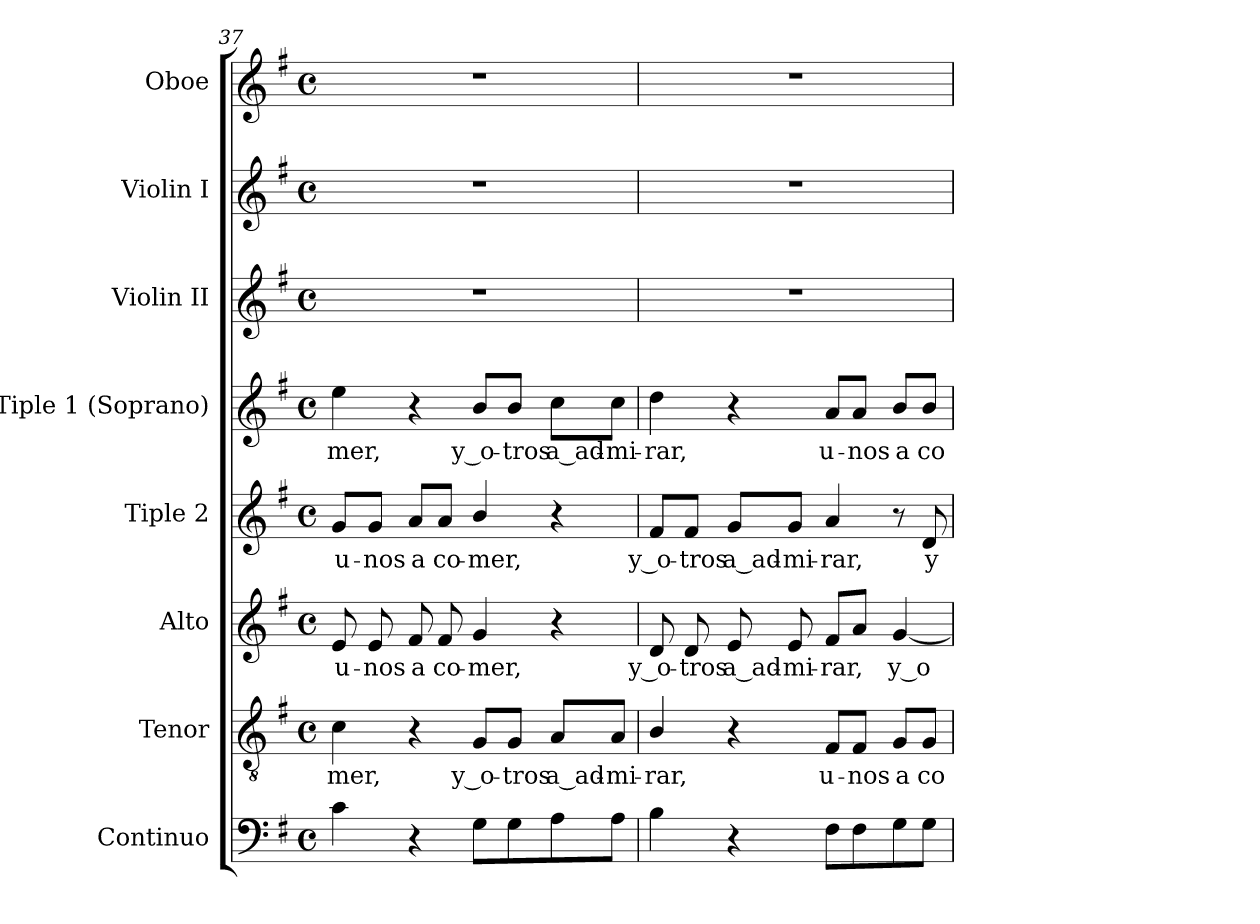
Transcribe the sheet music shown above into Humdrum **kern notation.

**kern	**kern	**text	**kern	**text	**kern	**text	**kern	**text	**kern	**kern	**kern
*part8	*part7	*part7	*part6	*part6	*part5	*part5	*part4	*part4	*part3	*part2	*part1
*staff8	*staff7	*staff7	*staff6	*staff6	*staff5	*staff5	*staff4	*staff4	*staff3	*staff2	*staff1
*I"Continuo	*I"Tenor	*	*I"Alto	*	*I"Tiple 2	*	*I"Tiple  1 (Soprano)	*	*I"Violin II	*I"Violin I	*I"Oboe
*I'Cont.	*I'T.	*	*I'A.	*	*	*	*I'S.	*	*I'Vln. II	*I'Vln. I	*I'Ob.
*clefF4	*clefGv2	*	*clefG2	*	*clefG2	*	*clefG2	*	*clefG2	*clefG2	*clefG2
*	*ITrd7c12	*	*	*	*	*	*	*	*	*	*
*k[f#]	*k[f#]	*	*k[f#]	*	*k[f#]	*	*k[f#]	*	*k[f#]	*k[f#]	*k[f#]
*G:	*G:	*	*G:	*	*G:	*	*G:	*	*G:	*G:	*G:
*M4/4	*M4/4	*	*M4/4	*	*M4/4	*	*M4/4	*	*M4/4	*M4/4	*M4/4
*met(c)	*met(c)	*	*met(c)	*	*met(c)	*	*met(c)	*	*met(c)	*met(c)	*met(c)
=37	=37	=37	=37	=37	=37	=37	=37	=37	=37	=37	=37
!	!	!LO:LY:b:color=#000000	!	!	!	!	!	!	!	!	!
!	!	!	!	!LO:LY:b:color=#000000	!	!	!	!	!	!	!
!	!	!	!	!	!	!LO:LY:b:color=#000000	!	!	!	!	!
!	!	!	!	!	!	!	!	!LO:LY:b:color=#000000	!	!	!
4ci\	4Ci\	-mer,	8ei/	u-	8gi/L	u-	4eei\	-mer,	1r	1r	1r
!	!	!	!	!LO:LY:b:color=#000000	!	!	!	!	!	!	!
!	!	!	!	!	!	!LO:LY:b:color=#000000	!	!	!	!	!
.	.	.	8ei/	-nos	8gi/J	-nos	.	.	.	.	.
!	!	!	!	!LO:LY:b:color=#000000	!	!	!	!	!	!	!
!	!	!	!	!	!	!LO:LY:b:color=#000000	!	!	!	!	!
4r	4r	.	8f#i/	a	8ai/L	a	4r	.	.	.	.
!	!	!	!	!LO:LY:b:color=#000000	!	!	!	!	!	!	!
!	!	!	!	!	!	!LO:LY:b:color=#000000	!	!	!	!	!
.	.	.	8f#i/	co-	8ai/J	co-	.	.	.	.	.
!	!	!LO:LY:b:color=#000000	!	!	!	!	!	!	!	!	!
!	!	!	!	!LO:LY:b:color=#000000	!	!	!	!	!	!	!
!	!	!	!	!	!	!LO:LY:b:color=#000000	!	!	!	!	!
!	!	!	!	!	!	!	!	!LO:LY:b:color=#000000	!	!	!
8Gi\L	8GGi/L	y_o-	4gi/	-mer,	4bi/	-mer,	8bi/L	y_o-	.	.	.
!	!	!LO:LY:b:color=#000000	!	!	!	!	!	!	!	!	!
!	!	!	!	!	!	!	!	!LO:LY:b:color=#000000	!	!	!
8Gi\	8GGi/J	-tros	.	.	.	.	8bi/J	-tros	.	.	.
!	!	!LO:LY:b:color=#000000	!	!	!	!	!	!	!	!	!
!	!	!	!	!	!	!	!	!LO:LY:b:color=#000000	!	!	!
8Ai\	8AAi/L	a_ad-	4r	.	4r	.	8cci\L	a_ad-	.	.	.
!	!	!LO:LY:b:color=#000000	!	!	!	!	!	!	!	!	!
!	!	!	!	!	!	!	!	!LO:LY:b:color=#000000	!	!	!
8Ai\J	8AAi/J	-mi-	.	.	.	.	8cci\J	-mi-	.	.	.
=38	=38	=38	=38	=38	=38	=38	=38	=38	=38	=38	=38
!	!	!LO:LY:b:color=#000000	!	!	!	!	!	!	!	!	!
!	!	!	!	!LO:LY:b:color=#000000	!	!	!	!	!	!	!
!	!	!	!	!	!	!LO:LY:b:color=#000000	!	!	!	!	!
!	!	!	!	!	!	!	!	!LO:LY:b:color=#000000	!	!	!
4Bi\	4BBi/	-rar,	8di/	y_o-	8f#i/L	y_o-	4ddi\	-rar,	1r	1r	1r
!	!	!	!	!LO:LY:b:color=#000000	!	!	!	!	!	!	!
!	!	!	!	!	!	!LO:LY:b:color=#000000	!	!	!	!	!
.	.	.	8di/	-tros	8f#i/J	-tros	.	.	.	.	.
!	!	!	!	!LO:LY:b:color=#000000	!	!	!	!	!	!	!
!	!	!	!	!	!	!LO:LY:b:color=#000000	!	!	!	!	!
4r	4r	.	8ei/	a_ad-	8gi/L	a_ad-	4r	.	.	.	.
!	!	!	!	!LO:LY:b:color=#000000	!	!	!	!	!	!	!
!	!	!	!	!	!	!LO:LY:b:color=#000000	!	!	!	!	!
.	.	.	8ei/	-mi-	8gi/J	-mi-	.	.	.	.	.
!	!	!LO:LY:b:color=#000000	!	!	!	!	!	!	!	!	!
!	!	!	!	!LO:LY:b:color=#000000	!	!	!	!	!	!	!
!	!	!	!	!	!	!LO:LY:b:color=#000000	!	!	!	!	!
!	!	!	!	!	!	!	!	!LO:LY:b:color=#000000	!	!	!
8F#i\L	8FF#i/L	u-	8f#i/L	-rar,	4ai/	-rar,	8ai/L	u-	.	.	.
!	!	!LO:LY:b:color=#000000	!	!	!	!	!	!	!	!	!
!	!	!	!	!	!	!	!	!LO:LY:b:color=#000000	!	!	!
8F#i\	8FF#i/J	-nos	8ai/J	.	.	.	8ai/J	-nos	.	.	.
!	!	!LO:LY:b:color=#000000	!	!	!	!	!	!	!	!	!
!	!	!	!	!LO:LY:b:color=#000000	!	!	!	!	!	!	!
!	!	!	!	!	!	!	!	!LO:LY:b:color=#000000	!	!	!
8Gi\	8GGi/L	a	[4gi/	y_o-	8r	.	8bi/L	a	.	.	.
!	!	!LO:LY:b:color=#000000	!	!	!	!	!	!	!	!	!
!	!	!	!	!	!	!LO:LY:b:color=#000000	!	!	!	!	!
!	!	!	!	!	!	!	!	!LO:LY:b:color=#000000	!	!	!
8Gi\J	8GGi/J	co-	.	.	8di/	y	8bi/J	co-	.	.	.
=	=	=	=	=	=	=	=	=	=	=	=
*-	*-	*-	*-	*-	*-	*-	*-	*-	*-	*-	*-
